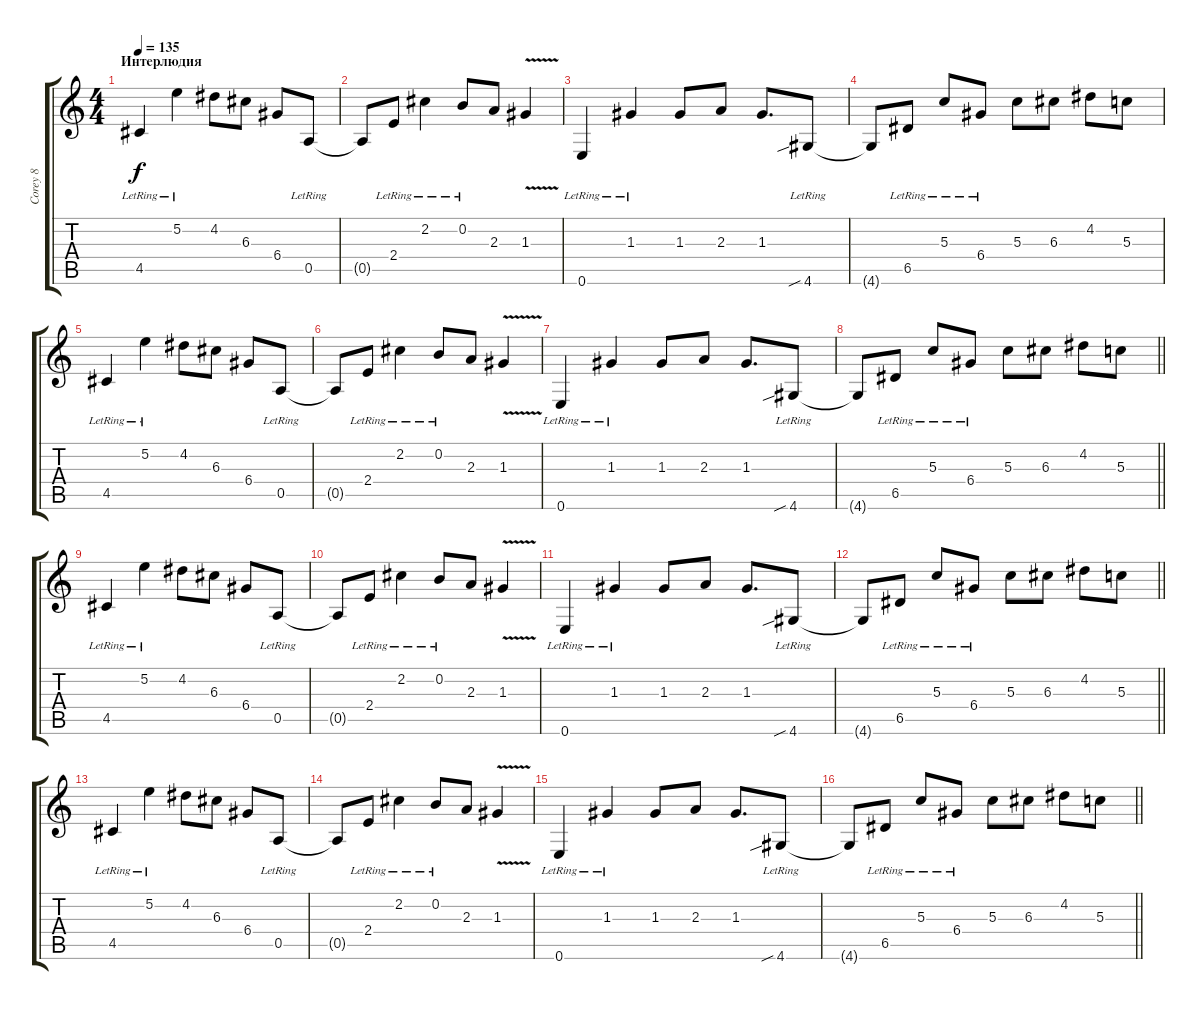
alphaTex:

\track ("Corey 8" "Corey 8") {instrument overdrivenguitar}
\staff {score tabs}
\tuning (E4 B3 G3 D3 A2 E2) {hide}
\ts (4 4)
\section ("" "Интерлюдия")
\tempo 135
\clef g2
\ks c
4.5{lr}.4{dy f instrument electricguitarclean} 5.2{lr}.4 4.2.8 6.3.8 6.4.8 0.5{lr}.8 |
0.5{t}.8 2.4{lr}.8 2.2{lr}.4 0.2{lr}.8 2.3.8 1.3{v}.4 |
0.6{lr}.4 1.3{lr}.4 1.3.8 2.3.8 1.3.8{d} 4.6{sib lr}.8 |
4.6{t}.8 6.5{lr}.8 5.3{lr}.8 6.4{lr}.8 5.3.8 6.3.8 4.2.8 5.3.8 |
4.5{lr}.4 5.2{lr}.4 4.2.8 6.3.8 6.4.8 0.5{lr}.8 |
0.5{t}.8 2.4{lr}.8 2.2{lr}.4 0.2{lr}.8 2.3.8 1.3{v}.4 |
0.6{lr}.4 1.3{lr}.4 1.3.8 2.3.8 1.3.8{d} 4.6{sib lr}.8 |
\barLineRight lightlight
4.6{t}.8 6.5{lr}.8 5.3{lr}.8 6.4{lr}.8 5.3.8 6.3.8 4.2.8 5.3.8 |
4.5{lr}.4 5.2{lr}.4 4.2.8 6.3.8 6.4.8 0.5{lr}.8 |
0.5{t}.8 2.4{lr}.8 2.2{lr}.4 0.2{lr}.8 2.3.8 1.3{v}.4 |
0.6{lr}.4 1.3{lr}.4 1.3.8 2.3.8 1.3.8{d} 4.6{sib lr}.8 |
\barLineRight lightlight
4.6{t}.8 6.5{lr}.8 5.3{lr}.8 6.4{lr}.8 5.3.8 6.3.8 4.2.8 5.3.8 |
4.5{lr}.4 5.2{lr}.4 4.2.8 6.3.8 6.4.8 0.5{lr}.8 |
0.5{t}.8 2.4{lr}.8 2.2{lr}.4 0.2{lr}.8 2.3.8 1.3{v}.4 |
0.6{lr}.4 1.3{lr}.4 1.3.8 2.3.8 1.3.8{d} 4.6{sib lr}.8 |
\barLineRight lightlight
4.6{t}.8 6.5{lr}.8 5.3{lr}.8 6.4{lr}.8 5.3.8 6.3.8 4.2.8 5.3.8
